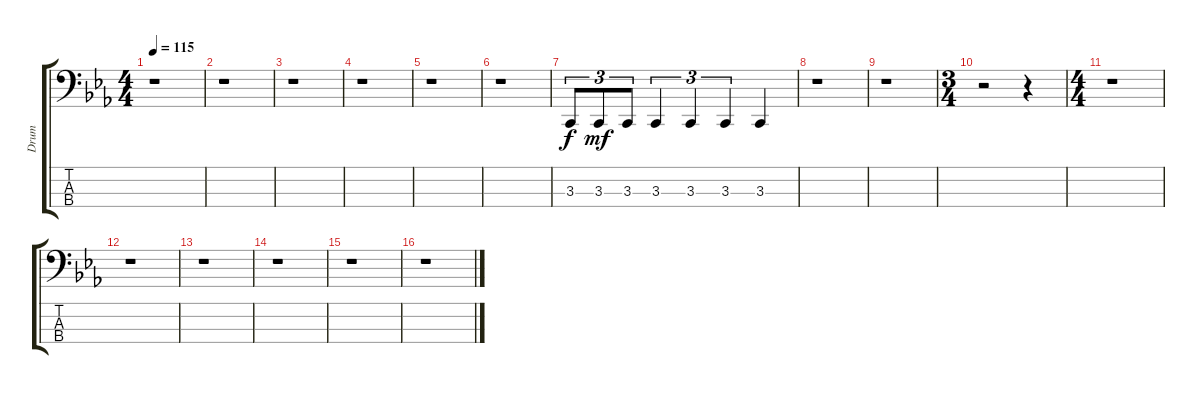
\track ("Drum" "Drum") {instrument taikodrum}
\staff {score tabs}
\tuning (G2 D2 A1 E1) {hide}
\ts (4 4)
\tempo 115
\clef f4
\ks cminor
r.1{dy mf} |
r.1 |
r.1 |
r.1 |
r.1 |
r.1 |
3.3.8{tu (3 2) dy f} 3.3.8{tu (3 2) dy mf} 3.3.8{tu (3 2)} 3.3.4{tu (3 2)} 3.3.4{tu (3 2)} 3.3.4{tu (3 2)} 3.3.4 |
r.1 |
r.1 |
\ts (3 4)
r.2 r.4 |
\ts (4 4)
r.1 |
r.1 |
r.1 |
r.1 |
r.1 |
r.1
